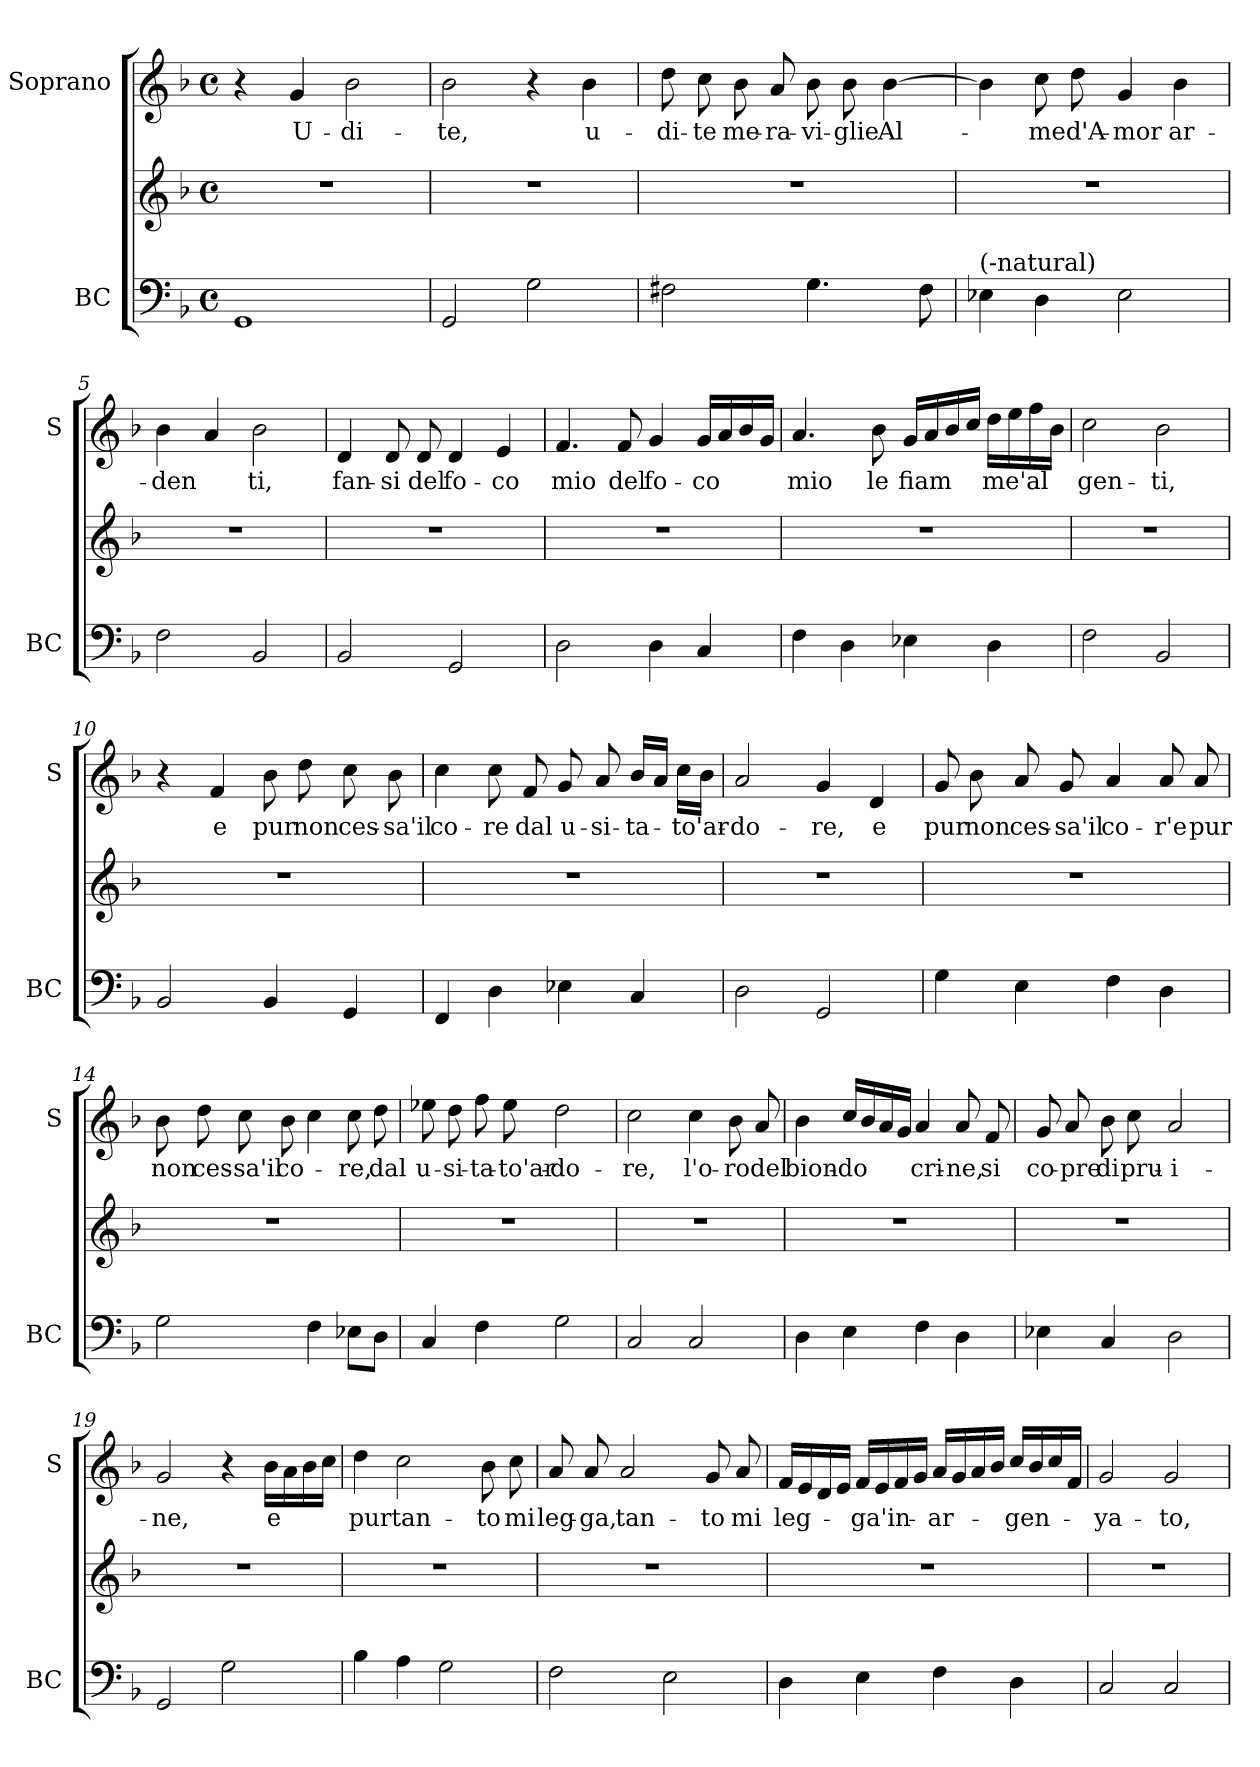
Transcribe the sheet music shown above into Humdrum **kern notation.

**kern	**kern	**kern	**text
*part2	*part2	*part1	*part1
*staff3	*staff2	*staff1	*staff1
*I"BC	*	*I"Soprano	*
*I'BC	*	*I'S	*
*clefF4	*clefG2	*clefG2	*
*k[b-]	*k[b-]	*k[b-]	*
*F:	*F:	*F:	*
*M4/4	*M4/4	*M4/4	*
*met(c)	*met(c)	*met(c)	*
=1	=1	=1	=1
1GG	1r	4r	.
!	!	!	!LO:LY:b
.	.	4g/	U-
!	!	!	!LO:LY:b
.	.	2b-\	-di-
=2	=2	=2	=2
!	!	!	!LO:LY:b
2GG/	1r	2b-\	-te,
2G\	.	4r	.
!	!	!	!LO:LY:b
.	.	4b-\	u-
=3	=3	=3	=3
!	!	!	!LO:LY:b
2F#X\	1r	8dd\	-di-
!	!	!	!LO:LY:b
.	.	8cc\	-te
!	!	!	!LO:LY:b
.	.	8b-\	me-
!	!	!	!LO:LY:b
.	.	8a/	-ra-
!	!	!	!LO:LY:b
4.G\	.	8b-\	-vi-
!	!	!	!LO:LY:b
.	.	8b-\	-glie
!	!	!	!LO:LY:b
.	.	[4b-\	Al-
8F#\	.	.	.
=4	=4	=4	=4
!LO:TX:a:t=(-natural)	!	!	!
4E-X\	1r	4b-\]	.
!	!	!	!LO:LY:b
4D\	.	8cc\	-me
!	!	!	!LO:LY:b
.	.	8dd\	d'A-
!	!	!	!LO:LY:b
2E-\	.	4g/	-mor
!	!	!	!LO:LY:b
.	.	4b-\	ar-
!!LO:LB:g=z
=5	=5	=5	=5
!	!	!	!LO:LY:b
2F\	1r	4b-\	-den
.	.	4a/	.
!	!	!	!LO:LY:b
2BB-/	.	2b-\	ti,
=6	=6	=6	=6
!	!	!	!LO:LY:b
2BB-/	1r	4d/	fan-
!	!	!	!LO:LY:b
.	.	8d/	-si
!	!	!	!LO:LY:b
.	.	8d/	del
!	!	!	!LO:LY:b
2GG/	.	4d/	fo-
!	!	!	!LO:LY:b
.	.	4e/	-co
=7	=7	=7	=7
!	!	!	!LO:LY:b
2D\	1r	4.f/	mio
!	!	!	!LO:LY:b
.	.	8f/	del
!	!	!	!LO:LY:b
4D\	.	4g/	fo-
!	!	!	!LO:LY:b
4C/	.	16g/LL	-co
.	.	16a/	.
.	.	16b-/	.
.	.	16g/JJ	.
=8	=8	=8	=8
!	!	!	!LO:LY:b
4F\	1r	4.a/	mio
4D\	.	.	.
!	!	!	!LO:LY:b
.	.	8b-\	le
!	!	!	!LO:LY:b
4E-X\	.	16g/LL	fiam
.	.	16a/	.
.	.	16b-/	.
.	.	16cc/JJ	.
!	!	!	!LO:LY:b
4D\	.	16dd\LL	me'al
.	.	16ee\	.
.	.	16ff\	.
.	.	16b-\JJ	.
=9	=9	=9	=9
!	!	!	!LO:LY:b
2F\	1r	2cc\	gen-
!	!	!	!LO:LY:b
2BB-/	.	2b-\	-ti,
!!LO:LB:g=z
=10	=10	=10	=10
2BB-/	1r	4r	.
!	!	!	!LO:LY:b
.	.	4f/	e
!	!	!	!LO:LY:b
4BB-/	.	8b-\	pur
!	!	!	!LO:LY:b
.	.	8dd\	non
!	!	!	!LO:LY:b
4GG/	.	8cc\	ces-
!	!	!	!LO:LY:b
.	.	8b-\	-sa'il
=11	=11	=11	=11
!	!	!	!LO:LY:b
4FF/	1r	4cc\	co-
!	!	!	!LO:LY:b
4D\	.	8cc\	-re
!	!	!	!LO:LY:b
.	.	8f/	dal
!	!	!	!LO:LY:b
4E-X\	.	8g/	u-
!	!	!	!LO:LY:b
.	.	8a/	-si-
!	!	!	!LO:LY:b
4C/	.	16b-/LL	-ta-
.	.	16a/JJ	.
!	!	!	!LO:LY:b
.	.	16cc\LL	-to'ar-
.	.	16b-\JJ	.
=12	=12	=12	=12
!	!	!	!LO:LY:b
2D\	1r	2a/	-do-
!	!	!	!LO:LY:b
2GG/	.	4g/	-re,
!	!	!	!LO:LY:b
.	.	4d/	e
=13	=13	=13	=13
!	!	!	!LO:LY:b
4G\	1r	8g/	pur
!	!	!	!LO:LY:b
.	.	8b-\	non
!	!	!	!LO:LY:b
4E\	.	8a/	ces-
!	!	!	!LO:LY:b
.	.	8g/	-sa'il
!	!	!	!LO:LY:b
4F\	.	4a/	co-
!	!	!	!LO:LY:b
4D\	.	8a/	-r'e
!	!	!	!LO:LY:b
.	.	8a/	pur
!!LO:PB:g=z
=14	=14	=14	=14
!	!	!	!LO:LY:b
2G\	1r	8b-\	non
!	!	!	!LO:LY:b
.	.	8dd\	ces-
!	!	!	!LO:LY:b
.	.	8cc\	-sa'il
!	!	!	!LO:LY:b
.	.	8b-\	co-
4F\	.	4cc\	.
!	!	!	!LO:LY:b
8E-X\L	.	8cc\	-re,
!	!	!	!LO:LY:b
8D\J	.	8dd\	dal
=15	=15	=15	=15
!	!	!	!LO:LY:b
4C/	1r	8ee-X\	u-
!	!	!	!LO:LY:b
.	.	8dd\	-si-
!	!	!	!LO:LY:b
4F\	.	8ff\	-ta-
!	!	!	!LO:LY:b
.	.	8ee-\	-to'ar-
!	!	!	!LO:LY:b
2G\	.	2dd\	-do-
=16	=16	=16	=16
!	!	!	!LO:LY:b
2C/	1r	2cc\	-re,
!	!	!	!LO:LY:b
2C/	.	4cc\	l'o-
!	!	!	!LO:LY:b
.	.	8b-\	-ro
!	!	!	!LO:LY:b
.	.	8a/	del
=17	=17	=17	=17
!	!	!	!LO:LY:b
4D\	1r	4b-\	bion-
!	!	!	!LO:LY:b
4E\	.	16cc/LL	-do
.	.	16b-/	.
.	.	16a/	.
.	.	16g/JJ	.
!	!	!	!LO:LY:b
4F\	.	4a/	cri-
!	!	!	!LO:LY:b
4D\	.	8a/	-ne,
!	!	!	!LO:LY:b
.	.	8f/	si
=18	=18	=18	=18
!	!	!	!LO:LY:b
4E-X\	1r	8g/	co-
!	!	!	!LO:LY:b
.	.	8a/	-pre
!	!	!	!LO:LY:b
4C/	.	8b-\	di
!	!	!	!LO:LY:b
.	.	8cc\	pru-
!	!	!	!LO:LY:b
2D\	.	2a/	-i-
!!LO:LB:g=z
=19	=19	=19	=19
!	!	!	!LO:LY:b
2GG/	1r	2g/	-ne,
2G\	.	4r	.
!	!	!	!LO:LY:b
.	.	16b-\LL	e
.	.	16a\	.
.	.	16b-\	.
.	.	16cc\JJ	.
=20	=20	=20	=20
!	!	!	!LO:LY:b
4B-\	1r	4dd\	pur
!	!	!	!LO:LY:b
4A\	.	2cc\	tan-
2G\	.	.	.
!	!	!	!LO:LY:b
.	.	8b-\	-to
!	!	!	!LO:LY:b
.	.	8cc\	mi
=21	=21	=21	=21
!	!	!	!LO:LY:b
2F\	1r	8a/	leg-
!	!	!	!LO:LY:b
.	.	8a/	-ga,
!	!	!	!LO:LY:b
.	.	2a/	tan-
2E\	.	.	.
!	!	!	!LO:LY:b
.	.	8g/	-to
!	!	!	!LO:LY:b
.	.	8a/	mi
=22	=22	=22	=22
!	!	!	!LO:LY:b
4D\	1r	16f/LL	leg-
.	.	16e/	.
.	.	16d/	.
.	.	16e/JJ	.
!	!	!	!LO:LY:b
4E\	.	16f/LL	-ga'in-
.	.	16e/	.
.	.	16f/	.
.	.	16g/JJ	.
!	!	!	!LO:LY:b
4F\	.	16a/LL	-ar-
.	.	16g/	.
.	.	16a/	.
.	.	16b-/JJ	.
!	!	!	!LO:LY:b
4D\	.	16cc/LL	-gen-
.	.	16b-/	.
.	.	16cc/	.
.	.	16f/JJ	.
!!LO:LB:g=z
=23	=23	=23	=23
!	!	!	!LO:LY:b
2C/	1r	2g/	-ya-
!	!	!	!LO:LY:b
2C/	.	2g/	-to,
=	=	=	=
*-	*-	*-	*-
